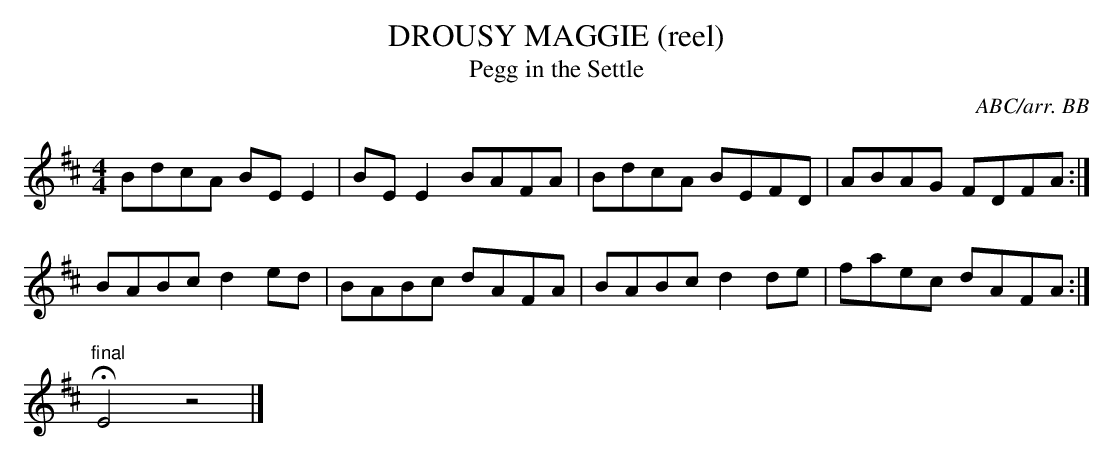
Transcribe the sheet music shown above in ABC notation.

X:1
T:DROUSY MAGGIE (reel)
T:Pegg in the Settle
C:ABC/arr. BB
but close to O'Neill's setting of "Peggy on the Settle".
L:1/8
M:4/4
K:Edor
BdcA BEE2|BEE2 BAFA|BdcA BEFD|ABAG FDFA:|
BABc d2ed|BABc dAFA|BABc d2de|faec dAFA:|
"final"HE4z4|]
